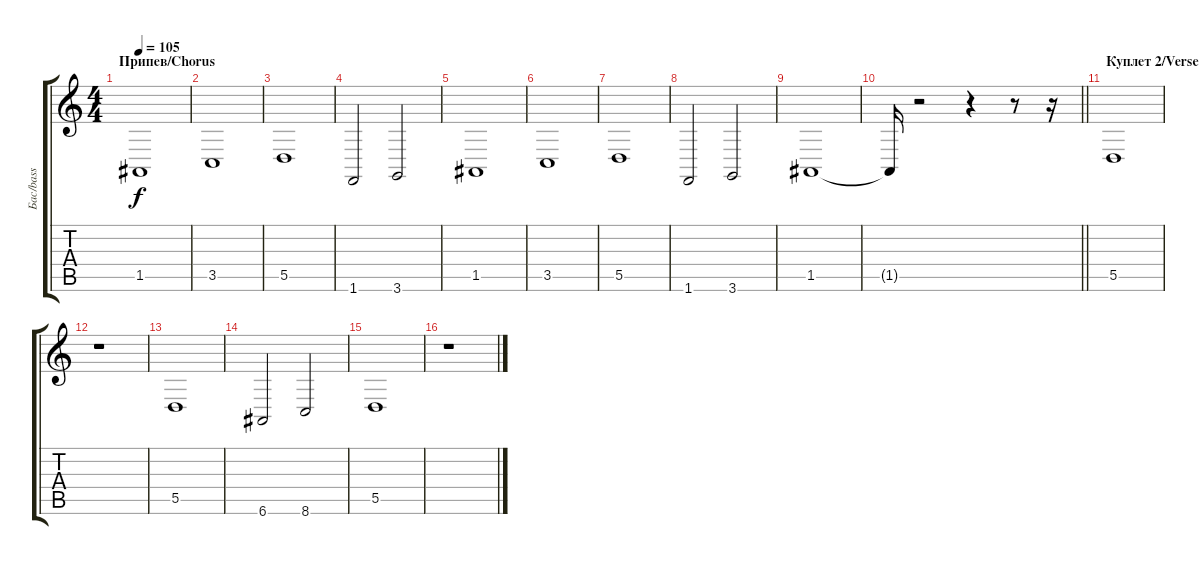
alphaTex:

\track ("Бас/bass" "Бас/bass") {instrument recorder}
\staff {score tabs}
\tuning (E4 B3 G3 D3 A2 E2) {hide}
\ts (4 4)
\section ("" "Припев/Chorus")
\tempo 105
\clef g2
\ks c
1.5.1{dy f} |
3.5.1 |
5.5.1 |
1.6.2 3.6.2 |
1.5.1 |
3.5.1 |
5.5.1 |
1.6.2 3.6.2 |
1.5.1 |
\barLineRight lightlight
1.5{t}.16 r.2 r.4 r.8 r.16 |
\section ("" "Куплет 2/Verse 2")
5.5.1 |
r.1 |
5.5.1 |
6.6.2 8.6.2 |
5.5.1 |
r.1
